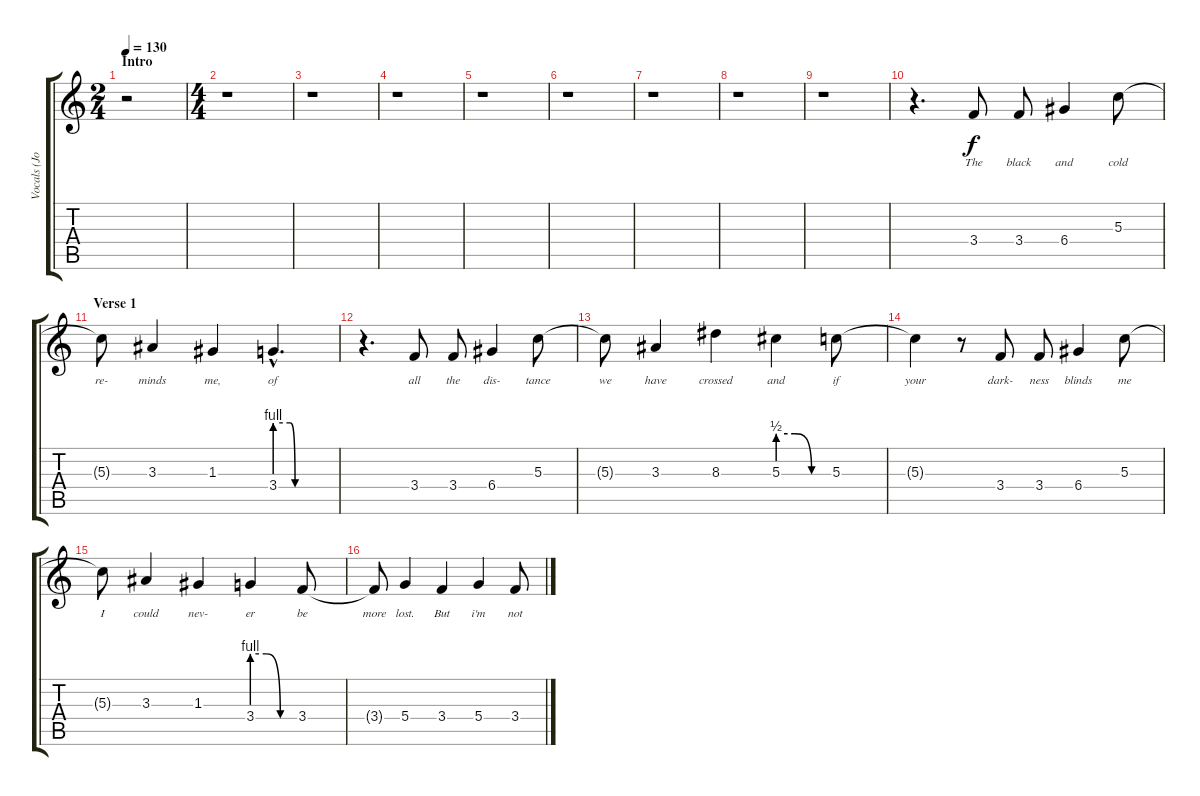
\track ("Vocals (Jonny Santos)" "Vocals (Jo") {instrument overdrivenguitar}
\staff {score tabs}
\tuning (E4 B3 G3 D3 A2 E2) {hide}
\ts (2 4)
\section ("" "Intro")
\tempo 130
\clef g2
\ks c
r.2{dy f instrument overdrivenguitar} |
\ts (4 4)
r.1 |
r.1 |
r.1 |
r.1 |
r.1 |
r.1 |
r.1 |
r.1 |
r.4{d} 3.4.8{lyrics (0 "The") lyrics (1 "") lyrics (2 "") lyrics (3 "") lyrics (4 "")} 3.4.8{lyrics (0 "black") lyrics (1 "") lyrics (2 "") lyrics (3 "") lyrics (4 "")} 6.4.4{lyrics (0 "and") lyrics (1 "") lyrics (2 "") lyrics (3 "") lyrics (4 "")} 5.3.8{lyrics (0 "cold") lyrics (1 "") lyrics (2 "") lyrics (3 "") lyrics (4 "")} |
\section ("" "Verse 1")
5.3{t}.8{lyrics (0 "re-") lyrics (1 "") lyrics (2 "") lyrics (3 "") lyrics (4 "")} 3.3.4{lyrics (0 "minds") lyrics (1 "") lyrics (2 "") lyrics (3 "") lyrics (4 "")} 1.3.4{lyrics (0 "me,") lyrics (1 "") lyrics (2 "") lyrics (3 "") lyrics (4 "")} 3.4{be (custom 0 4 15 4 20 0 60 0) hac}.4{d lyrics (0 "of") lyrics (1 "") lyrics (2 "") lyrics (3 "") lyrics (4 "")} |
r.4{d} 3.4.8{lyrics (0 "all") lyrics (1 "") lyrics (2 "") lyrics (3 "") lyrics (4 "")} 3.4.8{lyrics (0 "the") lyrics (1 "") lyrics (2 "") lyrics (3 "") lyrics (4 "")} 6.4.4{lyrics (0 "dis-") lyrics (1 "") lyrics (2 "") lyrics (3 "") lyrics (4 "")} 5.3.8{lyrics (0 "tance") lyrics (1 "") lyrics (2 "") lyrics (3 "") lyrics (4 "")} |
5.3{t}.8{lyrics (0 "we") lyrics (1 "") lyrics (2 "") lyrics (3 "") lyrics (4 "")} 3.3.4{lyrics (0 "have") lyrics (1 "") lyrics (2 "") lyrics (3 "") lyrics (4 "")} 8.3.4{lyrics (0 "crossed") lyrics (1 "") lyrics (2 "") lyrics (3 "") lyrics (4 "")} 5.3{be (custom 0 2 20 2 40 0 60 0)}.4{lyrics (0 "and") lyrics (1 "") lyrics (2 "") lyrics (3 "") lyrics (4 "")} 5.3.8{lyrics (0 "if") lyrics (1 "") lyrics (2 "") lyrics (3 "") lyrics (4 "")} |
5.3{t}.4{lyrics (0 "your") lyrics (1 "") lyrics (2 "") lyrics (3 "") lyrics (4 "")} r.8 3.4.8{lyrics (0 "dark-") lyrics (1 "") lyrics (2 "") lyrics (3 "") lyrics (4 "")} 3.4.8{lyrics (0 "ness") lyrics (1 "") lyrics (2 "") lyrics (3 "") lyrics (4 "")} 6.4.4{lyrics (0 "blinds") lyrics (1 "") lyrics (2 "") lyrics (3 "") lyrics (4 "")} 5.3.8{lyrics (0 "me") lyrics (1 "") lyrics (2 "") lyrics (3 "") lyrics (4 "")} |
5.3{t}.8{lyrics (0 "I") lyrics (1 "") lyrics (2 "") lyrics (3 "") lyrics (4 "")} 3.3.4{lyrics (0 "could") lyrics (1 "") lyrics (2 "") lyrics (3 "") lyrics (4 "")} 1.3.4{lyrics (0 "nev-") lyrics (1 "") lyrics (2 "") lyrics (3 "") lyrics (4 "")} 3.4{be (custom 0 4 20 4 40 0 60 0)}.4{lyrics (0 "er") lyrics (1 "") lyrics (2 "") lyrics (3 "") lyrics (4 "")} 3.4.8{lyrics (0 "be") lyrics (1 "") lyrics (2 "") lyrics (3 "") lyrics (4 "")} |
3.4{t}.8{lyrics (0 "more") lyrics (1 "") lyrics (2 "") lyrics (3 "") lyrics (4 "")} 5.4.4{lyrics (0 "lost.") lyrics (1 "") lyrics (2 "") lyrics (3 "") lyrics (4 "")} 3.4.4{lyrics (0 "But") lyrics (1 "") lyrics (2 "") lyrics (3 "") lyrics (4 "")} 5.4.4{lyrics (0 "i'm") lyrics (1 "") lyrics (2 "") lyrics (3 "") lyrics (4 "")} 3.4.8{lyrics (0 "not") lyrics (1 "") lyrics (2 "") lyrics (3 "") lyrics (4 "")}
